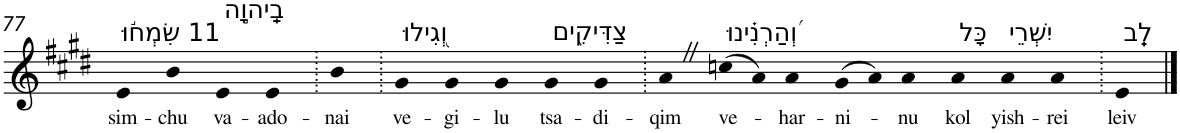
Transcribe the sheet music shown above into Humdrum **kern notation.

**kern	**text
*part1	*part1
*staff1	*staff1
*I"Piano	*
*I'Pno	*
!!LO:PB:g=z
*clefG2	*
*k[f#c#g#d#]	*
*E:	*
=77	=77
!LO:TX:a:t=11 שִׂמְח֬וּ	!
!	!LO:LY:b
4e	sim-
!	!LO:LY:b
4b	-chu
!LO:TX:a:t=בַֽיהוָ֣ה	!
!	!LO:LY:b
4e	va-
!	!LO:LY:b
4e	-ado-
=78.	=78.
!	!LO:LY:b
4b	-nai
=79.	=79.
!LO:TX:a:t=וְ֭גִילוּ	!
!	!LO:LY:b
4g#	ve-
!	!LO:LY:b
4g#	-gi-
!	!LO:LY:b
4g#	-lu
!LO:TX:a:t=צַדִּיקִ֑ים	!
!	!LO:LY:b
4g#	tsa-
!	!LO:LY:b
4g#	-di-
=80.	=80.
!	!LO:LY:b
4aZ	-qim
!LO:TX:a:t=וְ֝הַרְנִ֗ינוּ	!
!	!LO:LY:b
(>8ccn	ve-
8a)	.
!	!LO:LY:b
4a	-har-
!	!LO:LY:b
(>8g#	-ni-
8a)	.
!	!LO:LY:b
4a	-nu
!LO:TX:a:t=כָּל	!
!	!LO:LY:b
4a	kol
!LO:TX:a:t=יִשְׁרֵי	!
!	!LO:LY:b
4a	yish-
!	!LO:LY:b
4a	-rei
=81.	=81.
!LO:TX:a:t=לֵֽב	!
!	!LO:LY:b
4e	leiv
==	==
*-	*-
